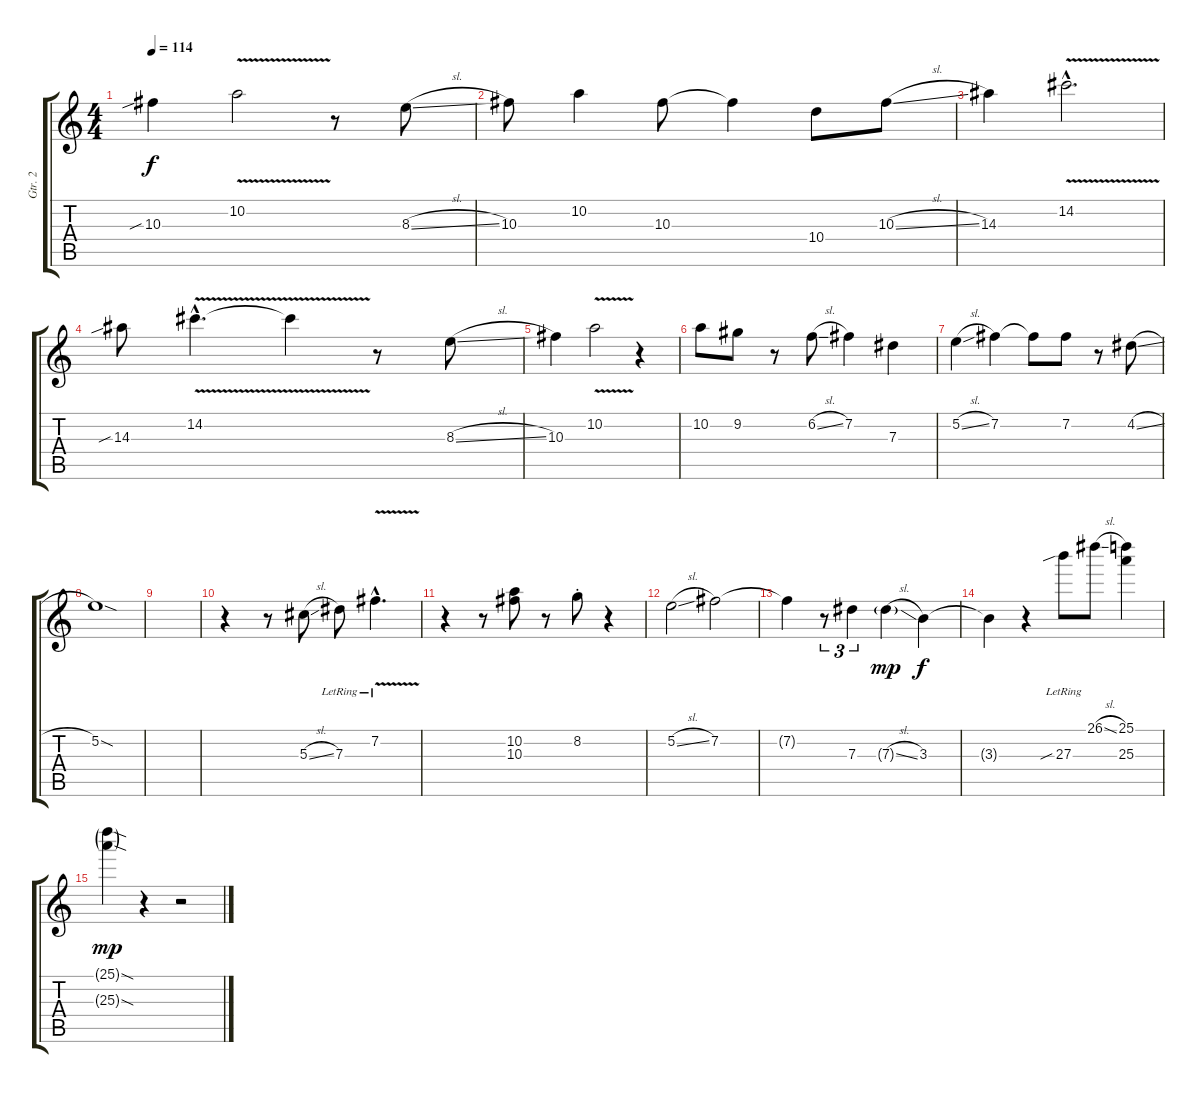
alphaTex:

\track ("Gtr. 2" "Gtr. 2") {instrument electricguitarjazz}
\staff {score tabs}
\tuning (Db4 B3 Ab3 E3 B2 E2) {hide}
\ts (4 4)
\tempo 114
\clef g2
\ks c
10.3{sib}.4{dy f} 10.2{v}.2 r.8 8.3{sl}.8 |
10.3.8 10.2.4 10.3.8 10.3{t}.4 10.4.8 10.3{sl}.8 |
14.3.4 14.2{v hac}.2{d} |
14.3{sib}.8 14.2{v hac}.4{d} 14.2{t}.4 r.8 8.3{sl}.8 |
10.3.4 10.2{v}.2 r.4 |
10.2.8 9.2.8 r.8 6.2{sl}.8 7.2.4 7.3.4 |
5.2{sl}.4 7.2.4 7.2{t}.8 7.2.8 r.8 4.2{sl}.8 |
5.2{sod}.1 |
|
r.4 r.8 5.3{sl}.8 7.3{lr}.8 7.2{v hac lr}.4{d} |
r.4 r.8 (10.2 10.3).8 r.8 8.2{st}.8 r.4 |
5.2{sl}.2 7.2.2 |
7.2{t}.4 r.8{tu (3 2)} 7.3.4{tu (3 2)} 7.3{sl g}.4{dy mp} 3.3.4{dy f} |
3.3{t}.4 r.4 27.3{sib lr}.8 26.1{sl}.8 (25.1 25.3).4 |
(25.1{sod g} 25.3{sod g}).4{dy mp} r.4 r.2
